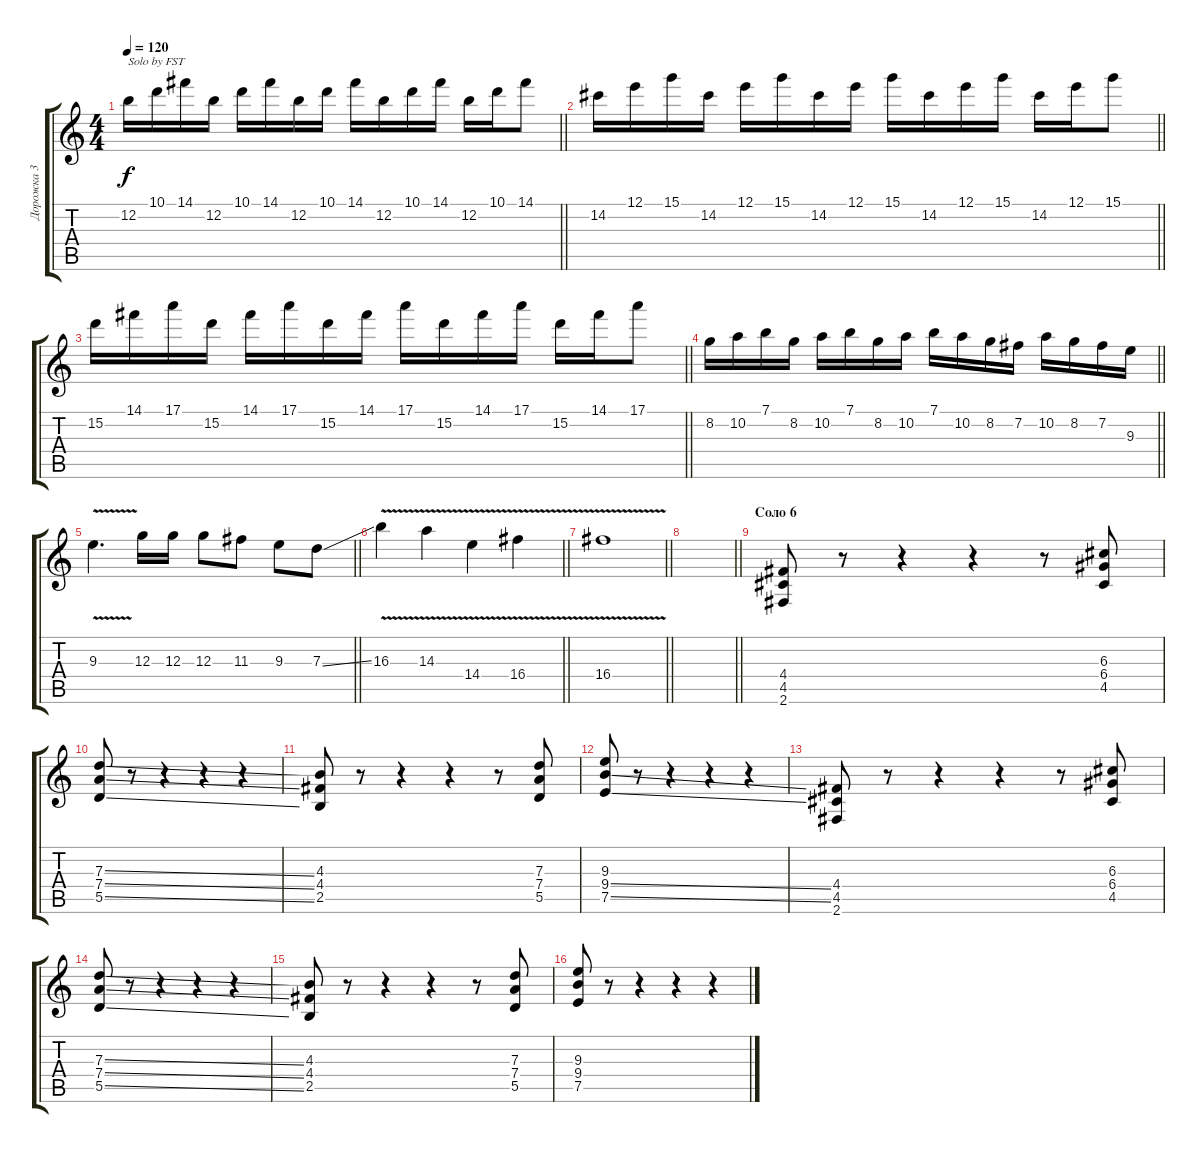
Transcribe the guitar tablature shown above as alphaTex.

\track ("Дорожка 3" "Дорожка 3") {solo instrument distortionguitar}
\staff {score tabs}
\tuning (E4 B3 G3 D3 A2 E2) {hide}
\ts (4 4)
\tempo 120
\clef g2
\barLineRight lightlight
\ks c
12.2.16{txt "Solo by FST" dy f} 10.1.16 14.1.16 12.2.16 10.1.16 14.1.16 12.2.16 10.1.16 14.1.16 12.2.16 10.1.16 14.1.16 12.2.16 10.1.16 14.1.8 |
\barLineRight lightlight
14.2.16 12.1.16 15.1.16 14.2.16 12.1.16 15.1.16 14.2.16 12.1.16 15.1.16 14.2.16 12.1.16 15.1.16 14.2.16 12.1.16 15.1.8 |
\barLineRight lightlight
15.2.16 14.1.16 17.1.16 15.2.16 14.1.16 17.1.16 15.2.16 14.1.16 17.1.16 15.2.16 14.1.16 17.1.16 15.2.16 14.1.16 17.1.8 |
\barLineRight lightlight
8.2.16 10.2.16 7.1.16 8.2.16 10.2.16 7.1.16 8.2.16 10.2.16 7.1.16 10.2.16 8.2.16 7.2.16 10.2.16 8.2.16 7.2.16 9.3.16 |
\barLineRight lightlight
9.3{v}.4{d} 12.3.16 12.3.16 12.3.8 11.3.8 9.3.8 7.3{ss}.8 |
\barLineRight lightlight
16.3{v}.4 14.3{v}.4 14.4{v}.4 16.4{v}.4 |
\barLineRight lightlight
16.4{v}.1 |
\barLineRight lightlight
|
\section ("" "Соло 6")
(4.4 4.5 2.6).8{volume 13} r.8 r.4 r.4 r.8 (6.3 6.4 4.5).8 |
(7.3{ss} 7.4{ss} 5.5{ss}).8 r.8 r.4 r.4 r.4 |
(4.3 4.4 2.5).8 r.8 r.4 r.4 r.8 (7.3 7.4 5.5).8 |
(9.3 9.4{ss} 7.5{ss}).8 r.8 r.4 r.4 r.4 |
(4.4 4.5 2.6).8 r.8 r.4 r.4 r.8 (6.3 6.4 4.5).8 |
(7.3{ss} 7.4{ss} 5.5{ss}).8 r.8 r.4 r.4 r.4 |
(4.3 4.4 2.5).8 r.8 r.4 r.4 r.8 (7.3 7.4 5.5).8 |
(9.3 9.4{ss} 7.5{ss}).8 r.8 r.4 r.4 r.4
